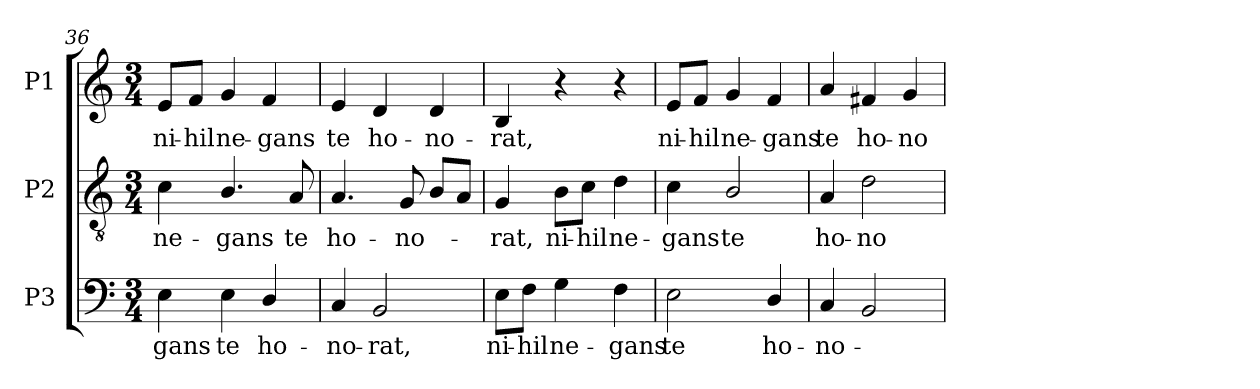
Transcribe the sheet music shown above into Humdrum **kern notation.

**kern	**text	**kern	**text	**kern	**text
*part3	*part3	*part2	*part2	*part1	*part1
*staff3	*staff3	*staff2	*staff2	*staff1	*staff1
*I"P3	*	*I"P2	*	*I"P1	*
*clefF4	*	*clefGv2	*	*clefG2	*
*	*	*ITrd7c12	*	*	*
*k[]	*	*k[]	*	*k[]	*
*C:	*	*C:	*	*C:	*
*M3/4	*	*M3/4	*	*M3/4	*
=36	=36	=36	=36	=36	=36
!	!LO:LY:b:color=#000000	!	!	!	!
!	!	!	!LO:LY:b:color=#000000	!	!
!	!	!	!	!	!LO:LY:b:color=#000000
4Ei\	-gans	4Ci\	ne-	8ei/L	ni-
!	!	!	!	!	!LO:LY:b:color=#000000
.	.	.	.	8fi/J	-hil
!	!LO:LY:b:color=#000000	!	!	!	!
!	!	!	!LO:LY:b:color=#000000	!	!
!	!	!	!	!	!LO:LY:b:color=#000000
4Ei\	te	4.BBi/	-gans	4gi/	ne-
!	!LO:LY:b:color=#000000	!	!	!	!
!	!	!	!	!	!LO:LY:b:color=#000000
4Di/	ho-	.	.	4fi/	-gans
!	!	!	!LO:LY:b:color=#000000	!	!
.	.	8AAi/	te	.	.
=37	=37	=37	=37	=37	=37
!	!LO:LY:b:color=#000000	!	!	!	!
!	!	!	!LO:LY:b:color=#000000	!	!
!	!	!	!	!	!LO:LY:b:color=#000000
4Ci/	-no-	4.AAi/	ho-	4ei/	te
!	!LO:LY:b:color=#000000	!	!	!	!
!	!	!	!	!	!LO:LY:b:color=#000000
2BBi/	-rat,	.	.	4di/	ho-
!	!	!	!LO:LY:b:color=#000000	!	!
.	.	8GGi/	-no-	.	.
!	!	!	!	!	!LO:LY:b:color=#000000
.	.	8BBi/L	.	4di/	-no-
.	.	8AAi/J	.	.	.
=38	=38	=38	=38	=38	=38
!	!LO:LY:b:color=#000000	!	!	!	!
!	!	!	!LO:LY:b:color=#000000	!	!
!	!	!	!	!	!LO:LY:b:color=#000000
8Ei\L	ni-	4GGi/	-rat,	4Bi/	-rat,
!	!LO:LY:b:color=#000000	!	!	!	!
8Fi\J	-hil	.	.	.	.
!	!LO:LY:b:color=#000000	!	!	!	!
!	!	!	!LO:LY:b:color=#000000	!	!
4Gi\	ne-	8BBi\L	ni-	4r	.
!	!	!	!LO:LY:b:color=#000000	!	!
.	.	8Ci\J	-hil	.	.
!	!LO:LY:b:color=#000000	!	!	!	!
!	!	!	!LO:LY:b:color=#000000	!	!
4Fi\	-gans	4Di\	ne-	4r	.
=39	=39	=39	=39	=39	=39
!	!LO:LY:b:color=#000000	!	!	!	!
!	!	!	!LO:LY:b:color=#000000	!	!
!	!	!	!	!	!LO:LY:b:color=#000000
2Ei\	te	4Ci\	-gans	8ei/L	ni-
!	!	!	!	!	!LO:LY:b:color=#000000
.	.	.	.	8fi/J	-hil
!	!	!	!LO:LY:b:color=#000000	!	!
!	!	!	!	!	!LO:LY:b:color=#000000
.	.	2BBi/	te	4gi/	ne-
!	!LO:LY:b:color=#000000	!	!	!	!
!	!	!	!	!	!LO:LY:b:color=#000000
4Di/	ho-	.	.	4fi/	-gans
=40	=40	=40	=40	=40	=40
!	!LO:LY:b:color=#000000	!	!	!	!
!	!	!	!LO:LY:b:color=#000000	!	!
!	!	!	!	!	!LO:LY:b:color=#000000
4Ci/	-no-	4AAi/	ho-	4ai/	te
!	!	!	!LO:LY:b:color=#000000	!	!
!	!	!	!	!	!LO:LY:b:color=#000000
2BBi/	.	2Di\	-no-	4f#Xi/	ho-
!	!	!	!	!	!LO:LY:b:color=#000000
.	.	.	.	4gi/	-no-
=	=	=	=	=	=
*-	*-	*-	*-	*-	*-
